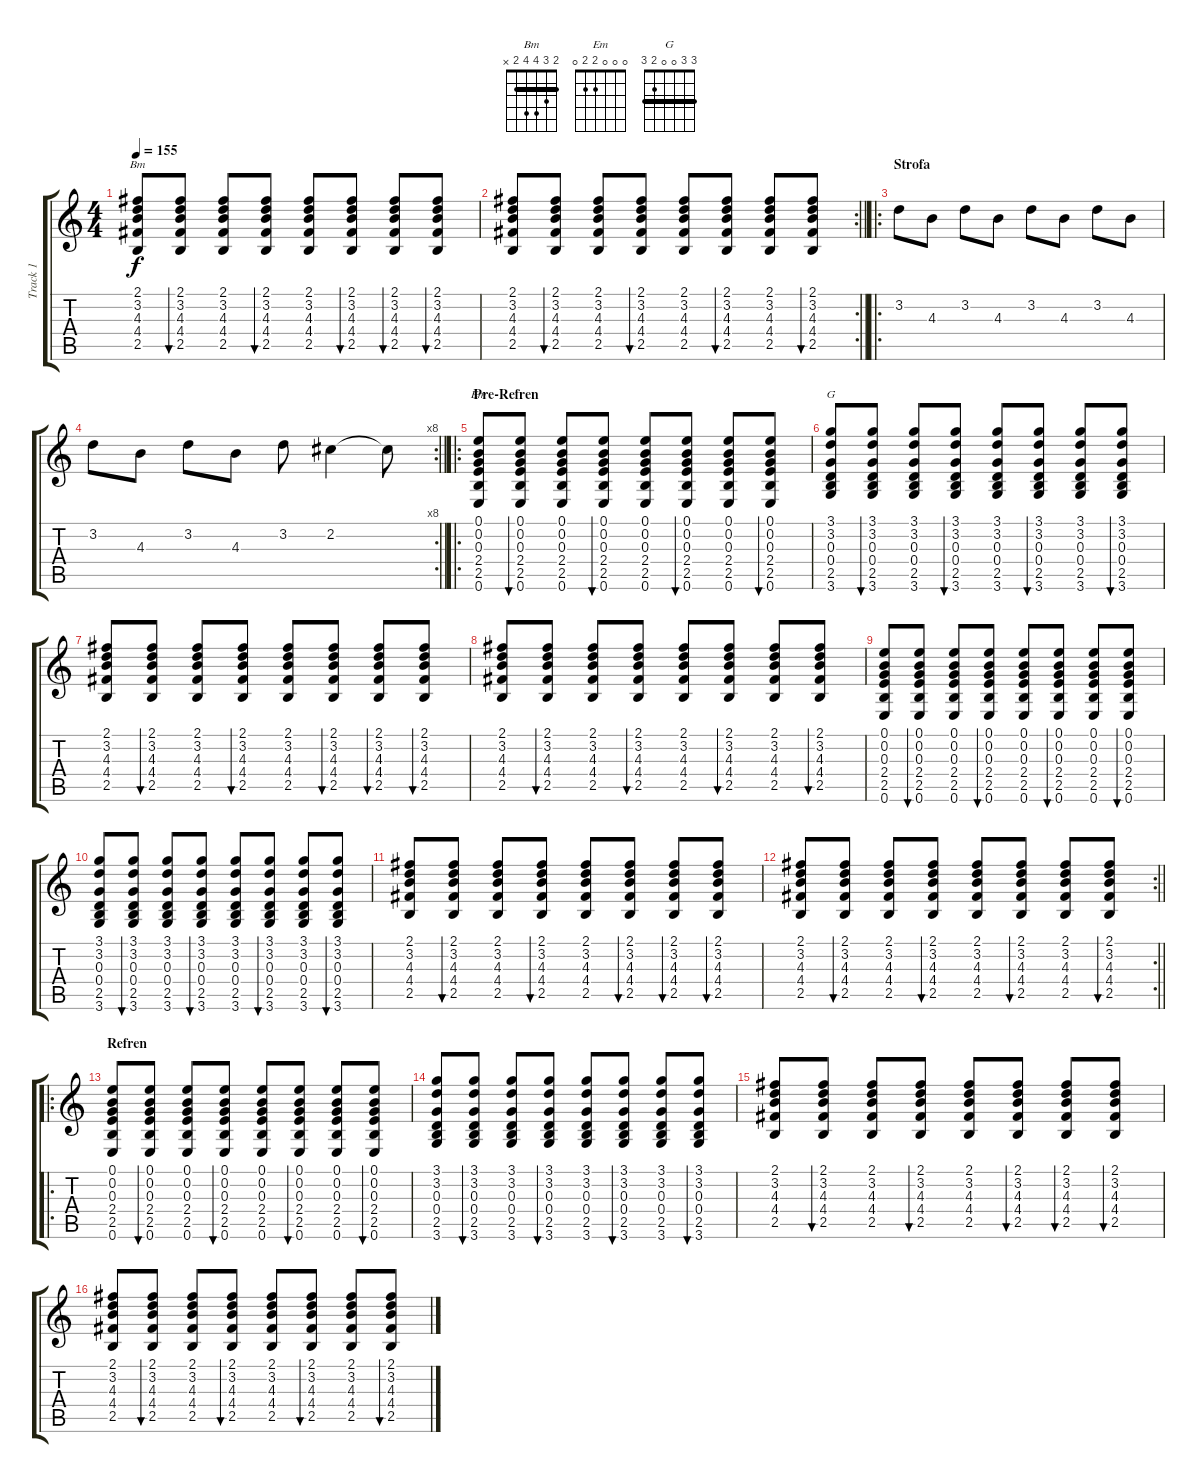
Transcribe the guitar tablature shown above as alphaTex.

\track ("Track 1" "Track 1") {instrument acousticguitarsteel}
\staff {score tabs}
\tuning (E4 B3 G3 D3 A2 E2) {hide}
\chord ("Bm" 2 3 4 4 2 x) {barre 2}
\chord ("Em" 0 0 0 2 2 0)
\chord ("G" 3 3 0 0 2 3) {barre 3}
\ts (4 4)
\tempo 155
\clef g2
\ks c
(2.1 3.2 4.3 4.4 2.5).8{ch "Bm" dy f} (2.1 3.2 4.3 4.4 2.5).8{bu 60} (2.1 3.2 4.3 4.4 2.5).8 (2.1 3.2 4.3 4.4 2.5).8{bu 60} (2.1 3.2 4.3 4.4 2.5).8 (2.1 3.2 4.3 4.4 2.5).8{bu 60} (2.1 3.2 4.3 4.4 2.5).8{bu 60} (2.1 3.2 4.3 4.4 2.5).8{bu 60} |
\rc 2
\barLineRight lightlight
(2.1 3.2 4.3 4.4 2.5).8 (2.1 3.2 4.3 4.4 2.5).8{bu 60} (2.1 3.2 4.3 4.4 2.5).8 (2.1 3.2 4.3 4.4 2.5).8{bu 60} (2.1 3.2 4.3 4.4 2.5).8 (2.1 3.2 4.3 4.4 2.5).8{bu 60} (2.1 3.2 4.3 4.4 2.5).8 (2.1 3.2 4.3 4.4 2.5).8{bu 60} |
\ro
\section ("" "Strofa")
3.2.8 4.3.8 3.2.8 4.3.8 3.2.8 4.3.8 3.2.8 4.3.8 |
\rc 8
\barLineRight lightlight
3.2.8 4.3.8 3.2.8 4.3.8 3.2.8 2.2.4 2.2{t}.8 |
\ro
\section ("" "Pre-Refren")
(0.1 0.2 0.3 2.4 2.5 0.6).8{ch "Em" volume 10} (0.1 0.2 0.3 2.4 2.5 0.6).8{bu 60} (0.1 0.2 0.3 2.4 2.5 0.6).8 (0.1 0.2 0.3 2.4 2.5 0.6).8{bu 60} (0.1 0.2 0.3 2.4 2.5 0.6).8 (0.1 0.2 0.3 2.4 2.5 0.6).8{bu 60} (0.1 0.2 0.3 2.4 2.5 0.6).8 (0.1 0.2 0.3 2.4 2.5 0.6).8{bu 60} |
(3.1 3.2 0.3 0.4 2.5 3.6).8{ch "G"} (3.1 3.2 0.3 0.4 2.5 3.6).8{bu 60} (3.1 3.2 0.3 0.4 2.5 3.6).8 (3.1 3.2 0.3 0.4 2.5 3.6).8{bu 60} (3.1 3.2 0.3 0.4 2.5 3.6).8 (3.1 3.2 0.3 0.4 2.5 3.6).8{bu 60} (3.1 3.2 0.3 0.4 2.5 3.6).8 (3.1 3.2 0.3 0.4 2.5 3.6).8{bu 60} |
(2.1 3.2 4.3 4.4 2.5).8 (2.1 3.2 4.3 4.4 2.5).8{bu 60} (2.1 3.2 4.3 4.4 2.5).8 (2.1 3.2 4.3 4.4 2.5).8{bu 60} (2.1 3.2 4.3 4.4 2.5).8 (2.1 3.2 4.3 4.4 2.5).8{bu 60} (2.1 3.2 4.3 4.4 2.5).8{bu 60} (2.1 3.2 4.3 4.4 2.5).8{bu 60} |
(2.1 3.2 4.3 4.4 2.5).8 (2.1 3.2 4.3 4.4 2.5).8{bu 60} (2.1 3.2 4.3 4.4 2.5).8 (2.1 3.2 4.3 4.4 2.5).8{bu 60} (2.1 3.2 4.3 4.4 2.5).8 (2.1 3.2 4.3 4.4 2.5).8{bu 60} (2.1 3.2 4.3 4.4 2.5).8 (2.1 3.2 4.3 4.4 2.5).8{bu 60} |
(0.1 0.2 0.3 2.4 2.5 0.6).8 (0.1 0.2 0.3 2.4 2.5 0.6).8{bu 60} (0.1 0.2 0.3 2.4 2.5 0.6).8 (0.1 0.2 0.3 2.4 2.5 0.6).8{bu 60} (0.1 0.2 0.3 2.4 2.5 0.6).8 (0.1 0.2 0.3 2.4 2.5 0.6).8{bu 60} (0.1 0.2 0.3 2.4 2.5 0.6).8 (0.1 0.2 0.3 2.4 2.5 0.6).8{bu 60} |
(3.1 3.2 0.3 0.4 2.5 3.6).8 (3.1 3.2 0.3 0.4 2.5 3.6).8{bu 60} (3.1 3.2 0.3 0.4 2.5 3.6).8 (3.1 3.2 0.3 0.4 2.5 3.6).8{bu 60} (3.1 3.2 0.3 0.4 2.5 3.6).8 (3.1 3.2 0.3 0.4 2.5 3.6).8{bu 60} (3.1 3.2 0.3 0.4 2.5 3.6).8 (3.1 3.2 0.3 0.4 2.5 3.6).8{bu 60} |
(2.1 3.2 4.3 4.4 2.5).8 (2.1 3.2 4.3 4.4 2.5).8{bu 60} (2.1 3.2 4.3 4.4 2.5).8 (2.1 3.2 4.3 4.4 2.5).8{bu 60} (2.1 3.2 4.3 4.4 2.5).8 (2.1 3.2 4.3 4.4 2.5).8{bu 60} (2.1 3.2 4.3 4.4 2.5).8{bu 60} (2.1 3.2 4.3 4.4 2.5).8{bu 60} |
\rc 2
\barLineRight lightlight
(2.1 3.2 4.3 4.4 2.5).8 (2.1 3.2 4.3 4.4 2.5).8{bu 60} (2.1 3.2 4.3 4.4 2.5).8 (2.1 3.2 4.3 4.4 2.5).8{bu 60} (2.1 3.2 4.3 4.4 2.5).8 (2.1 3.2 4.3 4.4 2.5).8{bu 60} (2.1 3.2 4.3 4.4 2.5).8 (2.1 3.2 4.3 4.4 2.5).8{bu 60} |
\ro
\section ("" "Refren")
(0.1 0.2 0.3 2.4 2.5 0.6).8{volume 10} (0.1 0.2 0.3 2.4 2.5 0.6).8{bu 60} (0.1 0.2 0.3 2.4 2.5 0.6).8 (0.1 0.2 0.3 2.4 2.5 0.6).8{bu 60} (0.1 0.2 0.3 2.4 2.5 0.6).8 (0.1 0.2 0.3 2.4 2.5 0.6).8{bu 60} (0.1 0.2 0.3 2.4 2.5 0.6).8 (0.1 0.2 0.3 2.4 2.5 0.6).8{bu 60} |
(3.1 3.2 0.3 0.4 2.5 3.6).8 (3.1 3.2 0.3 0.4 2.5 3.6).8{bu 60} (3.1 3.2 0.3 0.4 2.5 3.6).8 (3.1 3.2 0.3 0.4 2.5 3.6).8{bu 60} (3.1 3.2 0.3 0.4 2.5 3.6).8 (3.1 3.2 0.3 0.4 2.5 3.6).8{bu 60} (3.1 3.2 0.3 0.4 2.5 3.6).8 (3.1 3.2 0.3 0.4 2.5 3.6).8{bu 60} |
(2.1 3.2 4.3 4.4 2.5).8 (2.1 3.2 4.3 4.4 2.5).8{bu 60} (2.1 3.2 4.3 4.4 2.5).8 (2.1 3.2 4.3 4.4 2.5).8{bu 60} (2.1 3.2 4.3 4.4 2.5).8 (2.1 3.2 4.3 4.4 2.5).8{bu 60} (2.1 3.2 4.3 4.4 2.5).8{bu 60} (2.1 3.2 4.3 4.4 2.5).8{bu 60} |
(2.1 3.2 4.3 4.4 2.5).8 (2.1 3.2 4.3 4.4 2.5).8{bu 60} (2.1 3.2 4.3 4.4 2.5).8 (2.1 3.2 4.3 4.4 2.5).8{bu 60} (2.1 3.2 4.3 4.4 2.5).8 (2.1 3.2 4.3 4.4 2.5).8{bu 60} (2.1 3.2 4.3 4.4 2.5).8 (2.1 3.2 4.3 4.4 2.5).8{bu 60}
